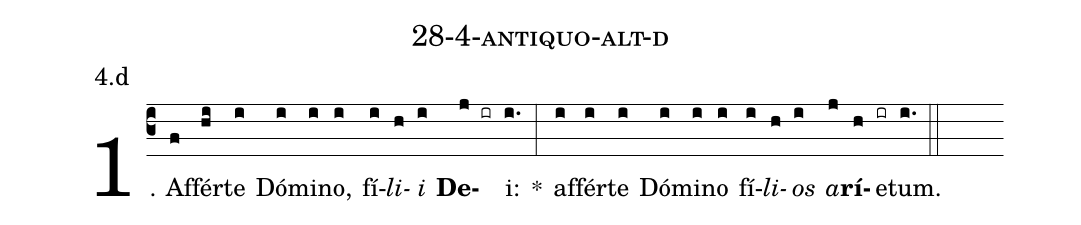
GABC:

name: 28-4-antiquo-alt-d;
annotation: 4.d;
%%
(c3)1. Af(f)fér(hi)te(i) Dó(i)mi(i)no,(i) fí(i)<i>li</i>(h)<i>i</i>(i) <b>De</b>(j ir)i:(i.) *(:) af(i)fér(i)te(i) Dó(i)mi(i)no(i) fí(i)<i>li</i>(h)<i>os</i>(i) <i>a</i>(j)<b>rí</b>(h)e(ir)tum.(i.) (::)
